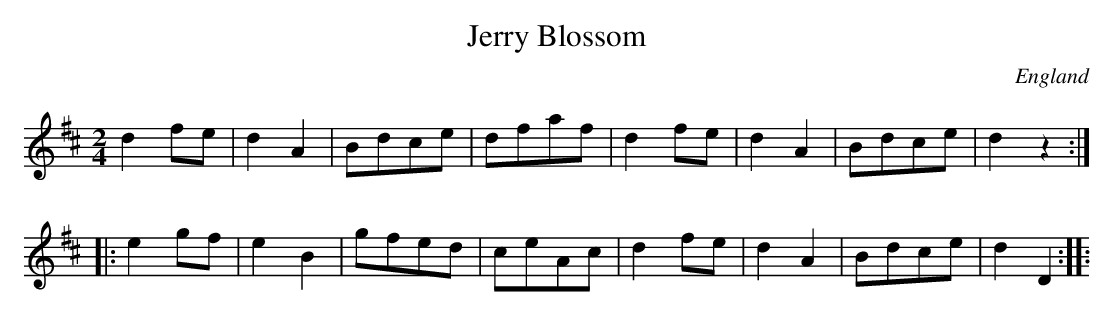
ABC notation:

X:1
T:Jerry Blossom
L:1/8
M:2/4
O:England
K:D
d2 fe | d2 A2 | Bdce | dfaf | \
d2 fe | d2 A2 | Bdce | d2 z2 ::
e2 gf | e2 B2 | gfed | ceAc | \
d2 fe | d2 A2 | Bdce | d2 D2 ::
